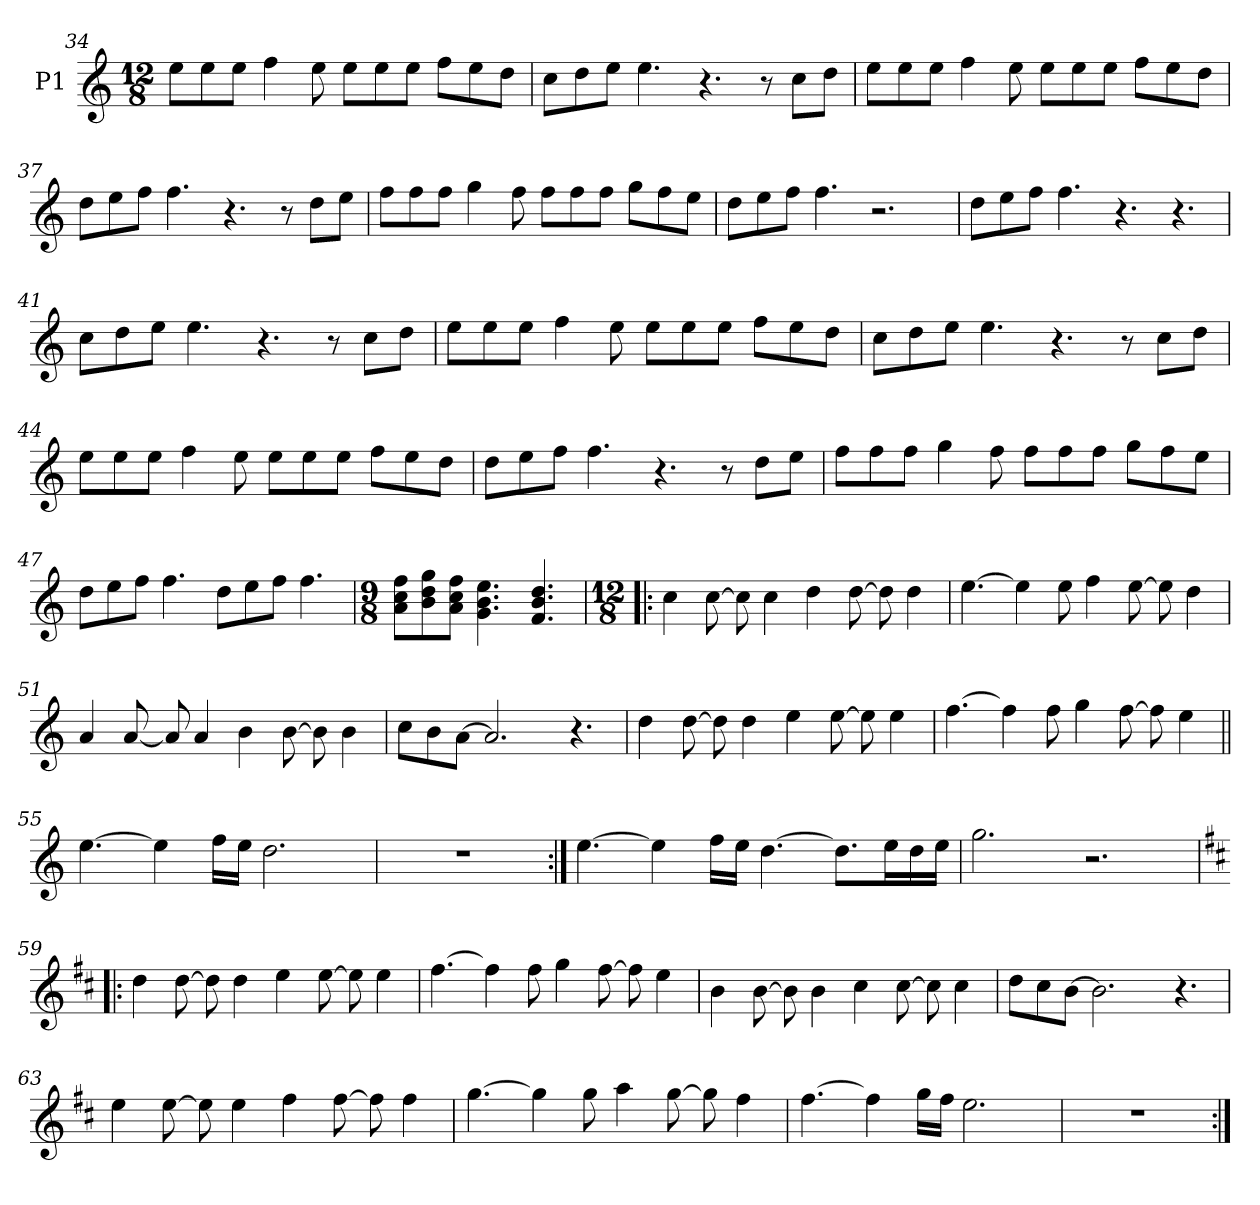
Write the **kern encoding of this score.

**kern
*part1
*staff1
*I"P1
*clefG2
*k[]
*M12/8
=34
8ee\L
8ee\
8ee\J
4ff\
8ee\
8ee\L
8ee\
8ee\J
8ff\L
8ee\
8dd\J
=35
8cc\L
8dd\
8ee\J
4.ee\
4.r
8r
8cc\L
8dd\J
!!LO:LB:g=z
=36
8ee\L
8ee\
8ee\J
4ff\
8ee\
8ee\L
8ee\
8ee\J
8ff\L
8ee\
8dd\J
=37
8dd\L
8ee\
8ff\J
4.ff\
4.r
8r
8dd\L
8ee\J
=38
8ff\L
8ff\
8ff\J
4gg\
8ff\
8ff\L
8ff\
8ff\J
8gg\L
8ff\
8ee\J
!!LO:LB:g=z
=39
8dd\L
8ee\
8ff\J
4.ff\
2.r
=40
8dd\L
8ee\
8ff\J
4.ff\
4.r
4.r
=41
8cc\L
8dd\
8ee\J
4.ee\
4.r
8r
8cc\L
8dd\J
=42
8ee\L
8ee\
8ee\J
4ff\
8ee\
8ee\L
8ee\
8ee\J
8ff\L
8ee\
8dd\J
!!LO:LB:g=z
=43
8cc\L
8dd\
8ee\J
4.ee\
4.r
8r
8cc\L
8dd\J
=44
8ee\L
8ee\
8ee\J
4ff\
8ee\
8ee\L
8ee\
8ee\J
8ff\L
8ee\
8dd\J
=45
8dd\L
8ee\
8ff\J
4.ff\
4.r
8r
8dd\L
8ee\J
!!LO:LB:g=z
=46
8ff\L
8ff\
8ff\J
4gg\
8ff\
8ff\L
8ff\
8ff\J
8gg\L
8ff\
8ee\J
=47
8dd\L
8ee\
8ff\J
4.ff\
8dd\L
8ee\
8ff\J
4.ff\
=48
*M9/8
8a\ 8cc\ 8ff\L
8b\ 8dd\ 8gg\
8a\ 8cc\ 8ff\J
4.g\ 4.b\ 4.ee\
4.f/ 4.b/ 4.dd/
!!LO:LB:g=z
=49!|:
*M12/8
4cc\
[>8cc\
8cc\]
4cc\
4dd\
[>8dd\
8dd\]
4dd\
=50
[>4.ee\
4ee\]
8ee\
4ff\
[>8ee\
8ee\]
4dd\
=51
4a/
[<8a/
8a/]
4a/
4b\
[>8b\
8b\]
4b\
!!LO:LB:g=z
=52
8cc\L
8b\
[>8a\J
2.a/]
4.r
=53
4dd\
[>8dd\
8dd\]
4dd\
4ee\
[>8ee\
8ee\]
4ee\
=54
[>4.ff\
4ff\]
8ff\
4gg\
[>8ff\
8ff\]
4ee\
=55||
[>4.ee\
4ee\]
16ff\LL
16ee\JJ
2.dd\
!!LO:LB:g=z
=56
1.r
=57:|!
[>4.ee\
4ee\]
16ff\LL
16ee\JJ
[>4.dd\
8.dd\L]
16ee\L
16dd\
16ee\JJ
=58
2.gg\
2.r
=59!|:
*k[f#c#]
*D:
4dd\
[>8dd\
8dd\]
4dd\
4ee\
[>8ee\
8ee\]
4ee\
!!LO:LB:g=z
=60
[>4.ff#\
4ff#\]
8ff#\
4gg\
[>8ff#\
8ff#\]
4ee\
=61
4b\
[>8b\
8b\]
4b\
4cc#\
[>8cc#\
8cc#\]
4cc#\
=62
8dd\L
8cc#\
[>8b\J
2.b\]
4.r
!!LO:LB:g=z
=63
4ee\
[>8ee\
8ee\]
4ee\
4ff#\
[>8ff#\
8ff#\]
4ff#\
=64
[>4.gg\
4gg\]
8gg\
4aa\
[>8gg\
8gg\]
4ff#\
=65
[>4.ff#\
4ff#\]
16gg\LL
16ff#\JJ
2.ee\
=66
1.r
=:|!
*-
